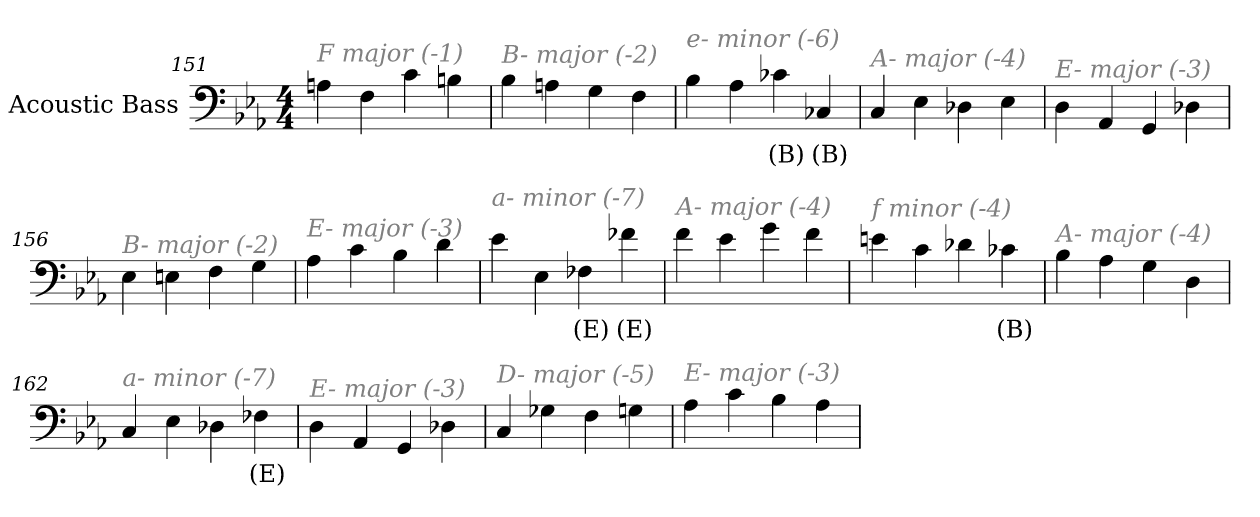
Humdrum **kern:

**kern	**text
*part1	*part1
*staff1	*staff1
*I"Acoustic Bass	*
*clefF4	*
*ITrd7c12	*
*k[b-e-a-]	*
*E-:	*
*M4/4	*
=151	=151
!LO:TX:i:color=#808080:t=F major (-1)	!
4AAn	.
4FF	.
4C	.
4BBn	.
=152	=152
!LO:TX:i:color=#808080:t=B- major (-2)	!
4BB-	.
4AAn	.
4GG	.
4FF	.
=153	=153
!LO:TX:i:color=#808080:t=e- minor (-6)	!
4BB-	.
4AA-	.
4C-Xi	(B)
4CC-Xi	(B)
=154	=154
!LO:TX:i:color=#808080:t=A- major (-4)	!
4CC	.
4EE-	.
4DD-X	.
4EE-	.
=155	=155
!LO:TX:i:color=#808080:t=E- major (-3)	!
4DD	.
4AAA-	.
4GGG	.
4DD-X	.
=156	=156
!LO:TX:i:color=#808080:t=B- major (-2)	!
4EE-	.
4EEn	.
4FF	.
4GG	.
=157	=157
!LO:TX:i:color=#808080:t=E- major (-3)	!
4AA-	.
4C	.
4BB-	.
4D	.
=158	=158
!LO:TX:i:color=#808080:t=a- minor (-7)	!
4E-	.
4EE-	.
4FF-Xi	(E)
4F-Xi	(E)
=159	=159
!LO:TX:i:color=#808080:t=A- major (-4)	!
4F	.
4E-	.
4G	.
4F	.
=160	=160
!LO:TX:i:color=#808080:t=f minor (-4)	!
4En	.
4C	.
4D-X	.
4C-Xj	(B)
=161	=161
!LO:TX:i:color=#808080:t=A- major (-4)	!
4BB-	.
4AA-	.
4GG	.
4DD	.
=162	=162
!LO:TX:i:color=#808080:t=a- minor (-7)	!
4CC	.
4EE-	.
4DD-X	.
4FF-Xi	(E)
=163	=163
!LO:TX:i:color=#808080:t=E- major (-3)	!
4DD	.
4AAA-	.
4GGG	.
4DD-X	.
=164	=164
!LO:TX:i:color=#808080:t=D- major (-5)	!
4CC	.
4GG-X	.
4FF	.
4GGn	.
=165	=165
!LO:TX:i:color=#808080:t=E- major (-3)	!
4AA-	.
4C	.
4BB-	.
4AA-	.
=	=
*-	*-
